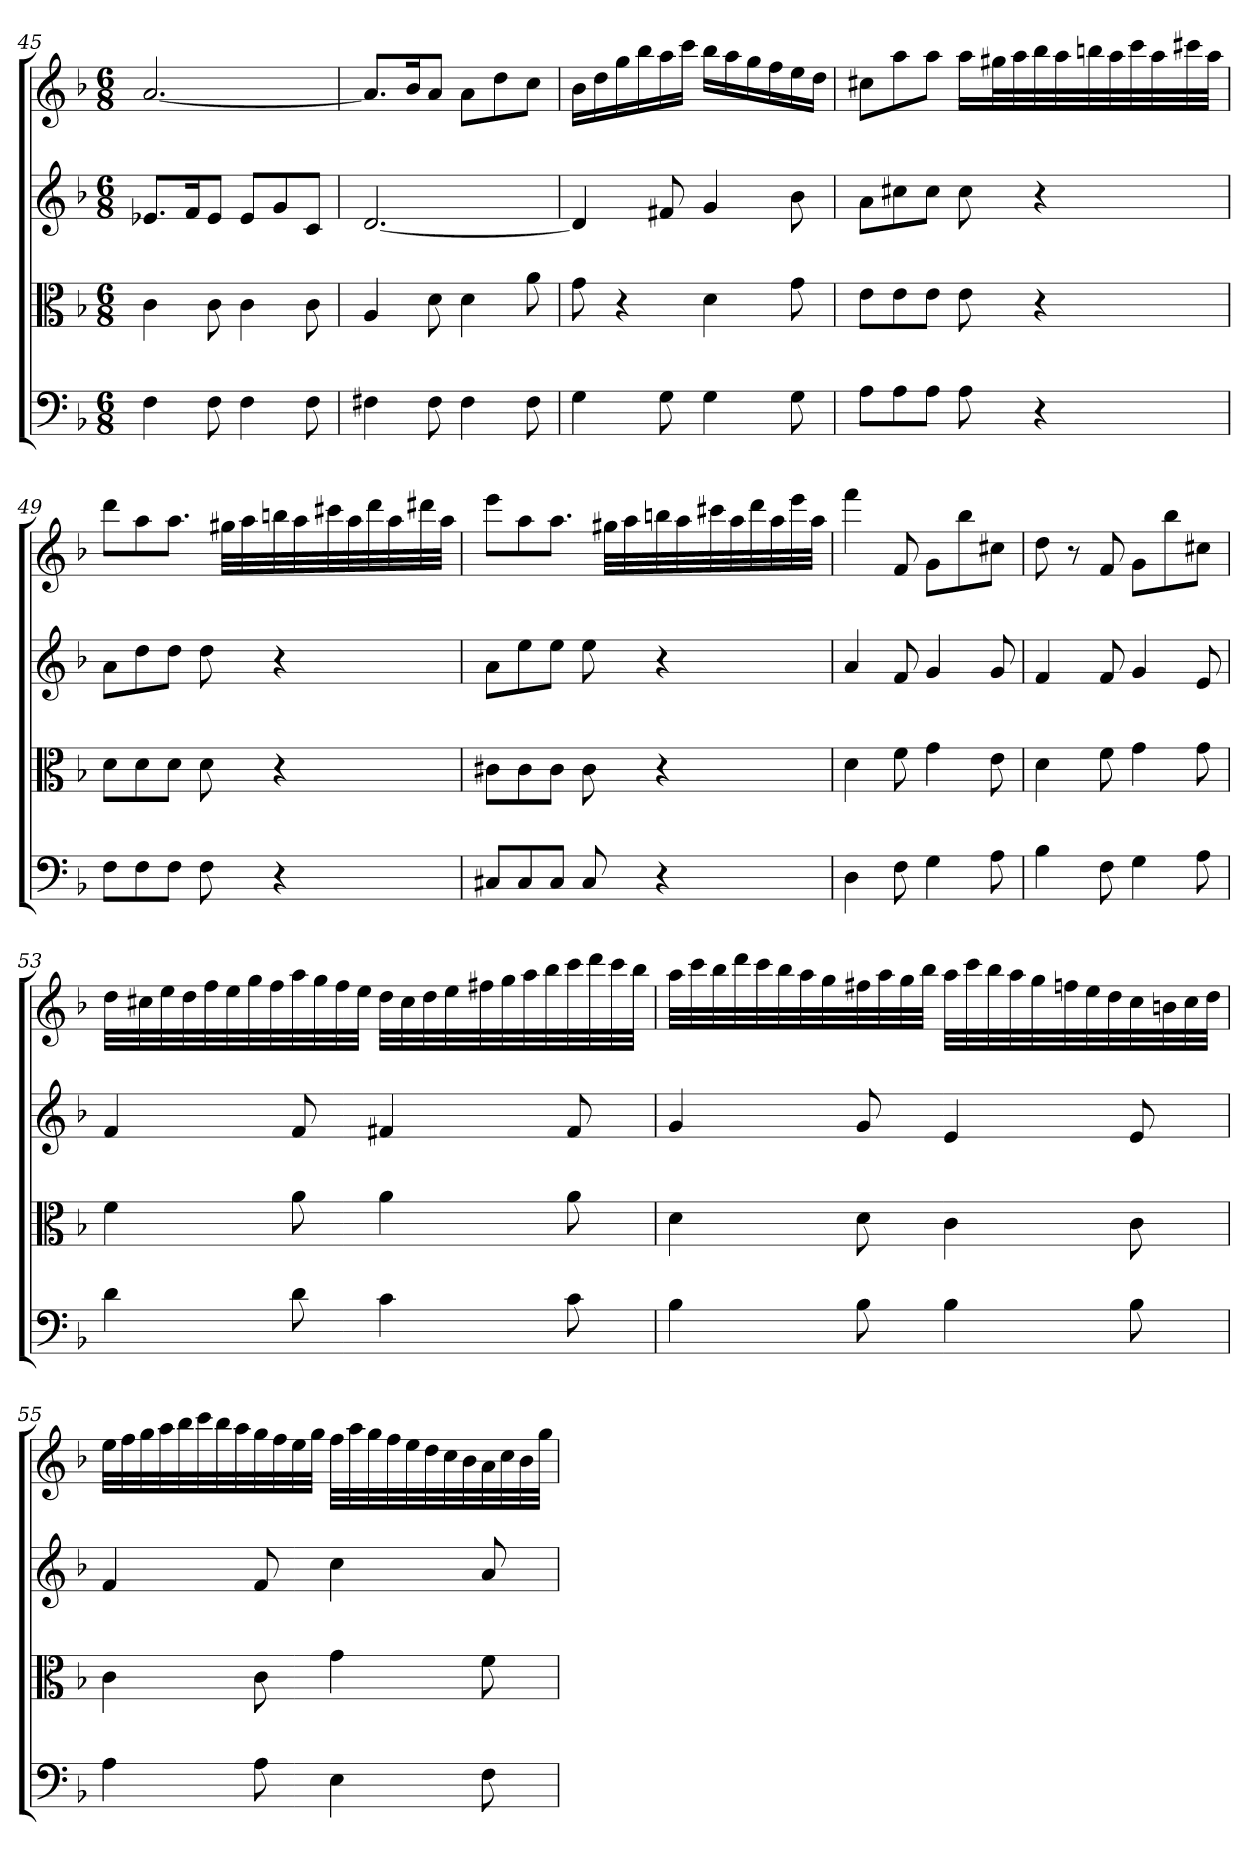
**kern	**kern	**kern	**kern
*part4	*part3	*part2	*part1
*staff4	*staff3	*staff2	*staff1
*clefF4	*clefC3	*	*
*k[b-]	*k[b-]	*k[b-]	*k[b-]
*F:	*F:	*F:	*F:
*M6/8	*M6/8	*M6/8	*M6/8
=45	=45	=45	=45
4F	4c	8.e-XL	[2.a
.	.	16fK	.
8F	8c	8e-J	.
4F	4c	8e-L	.
.	.	8g	.
8F	8c	8cJ	.
=46	=46	=46	=46
4F#X	4A	[2.d	8.aL]
.	.	.	16b-K
8F#	8d	.	8aJ
4F#	4d	.	8aL
.	.	.	8dd
8F#	8a	.	8ccJ
=47	=47	=47	=47
4G	8g	4d]	16b-LL
.	.	.	16dd
.	4r	.	16gg
.	.	.	16bb-
8G	.	8f#X	16aa
.	.	.	16cccJJ
4G	4d	4g	16bb-LL
.	.	.	16aa
.	.	.	16gg
.	.	.	16ff
8G	8g	8b-	16ee
.	.	.	16ddJJ
=48	=48	=48	=48
8A\L	8e\L	8aL	8cc#XL
8A\	8e\	8cc#X	8aa
8A\J	8e\J	8cc#J	8aaJ
8A	8e	8cc#	16aaLL
.	.	.	32gg#XL
.	.	.	32aa
4r	4r	4r	32bb-
.	.	.	32aa
.	.	.	32bbn
.	.	.	32aa
.	.	.	32ccc
.	.	.	32aa
.	.	.	32ccc#X
.	.	.	32aaJJJ
=49	=49	=49	=49
8F\L	8d\L	8aL	8dddL
8F\	8d\	8dd	8aa
8F\J	8d\J	8ddJ	8.aaJ
8F	8d	8dd	.
.	.	.	32gg#XLLL
.	.	.	32aa
4r	4r	4r	32bbn
.	.	.	32aa
.	.	.	32ccc#X
.	.	.	32aa
.	.	.	32ddd
.	.	.	32aa
.	.	.	32ddd#X
.	.	.	32aaJJJ
=50	=50	=50	=50
8C#X/L	8c#X\L	8aL	8eeeL
8C#/	8c#\	8ee	8aa
8C#/J	8c#\J	8eeJ	8.aaJ
8C#	8c#	8ee	.
.	.	.	32gg#XLLL
.	.	.	32aa
4r	4r	4r	32bbn
.	.	.	32aa
.	.	.	32ccc#X
.	.	.	32aa
.	.	.	32ddd
.	.	.	32aa
.	.	.	32eee
.	.	.	32aaJJJ
=51	=51	=51	=51
4D	4d	4a	4fff
8F	8f	8f	8f
4G	4g	4g	8gL
.	.	.	8bb-
8A	8e	8g	8cc#XJ
=52	=52	=52	=52
4B-	4d	4f	8dd
.	.	.	8r
8F	8f	8f	8f
4G	4g	4g	8gL
.	.	.	8bb-
8A	8g	8e	8cc#XJ
=53	=53	=53	=53
4d	4f	4f	32ddLLL
.	.	.	32cc#X
.	.	.	32ee
.	.	.	32dd
.	.	.	32ff
.	.	.	32ee
.	.	.	32gg
.	.	.	32ff
8d	8a	8f	32aa
.	.	.	32gg
.	.	.	32ff
.	.	.	32eeJJJ
4c	4a	4f#X	32ddLLL
.	.	.	32cc#
.	.	.	32dd
.	.	.	32ee
.	.	.	32ff#X
.	.	.	32gg
.	.	.	32aa
.	.	.	32bb-
8c	8a	8f#	32ccc
.	.	.	32ddd
.	.	.	32ccc
.	.	.	32bb-JJJ
=54	=54	=54	=54
4B-	4d	4g	32aaLLL
.	.	.	32ccc
.	.	.	32bb-
.	.	.	32ddd
.	.	.	32ccc
.	.	.	32bb-
.	.	.	32aa
.	.	.	32gg
8B-	8d	8g	32ff#X
.	.	.	32aa
.	.	.	32gg
.	.	.	32bb-JJJ
4B-	4c	4e	32aaLLL
.	.	.	32ccc
.	.	.	32bb-
.	.	.	32aa
.	.	.	32gg
.	.	.	32ffn
.	.	.	32ee
.	.	.	32dd
8B-	8c	8e	32cc
.	.	.	32bn
.	.	.	32cc
.	.	.	32ddJJJ
=55	=55	=55	=55
4A	4c	4f	32eeLLL
.	.	.	32ff
.	.	.	32gg
.	.	.	32aa
.	.	.	32bb-
.	.	.	32ccc
.	.	.	32bb-
.	.	.	32aa
8A	8c	8f	32gg
.	.	.	32ff
.	.	.	32ee
.	.	.	32ggJJJ
4E	4g	4cc	32ffLLL
.	.	.	32aa
.	.	.	32gg
.	.	.	32ff
.	.	.	32ee
.	.	.	32dd
.	.	.	32cc
.	.	.	32b-
8F	8f	8a	32a
.	.	.	32cc
.	.	.	32b-
.	.	.	32ggJJJ
=	=	=	=
*-	*-	*-	*-
